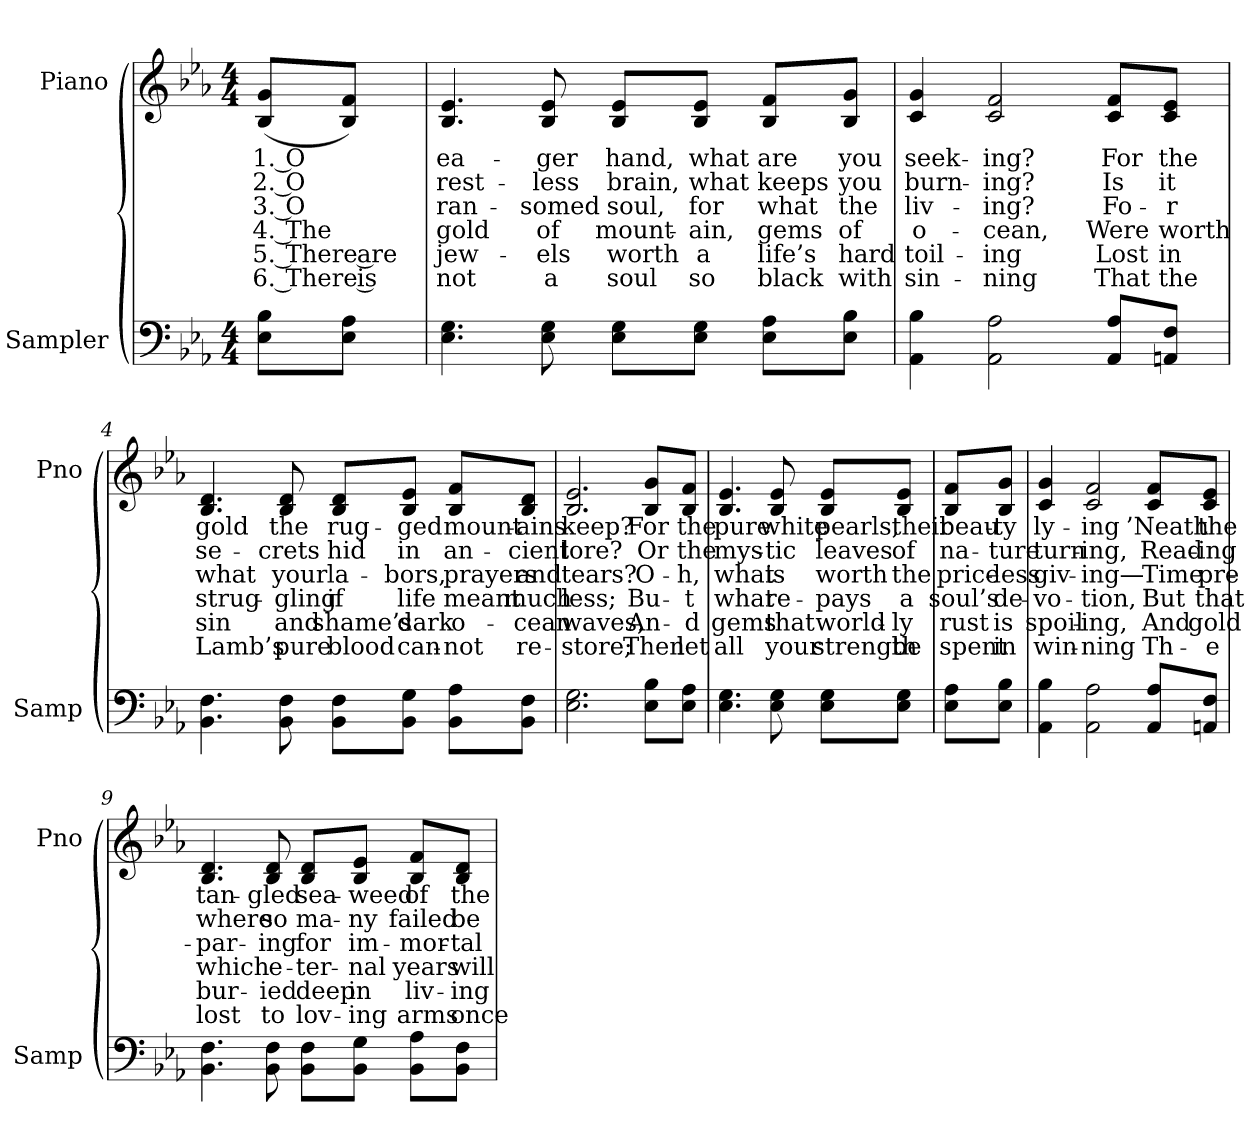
**kern	**kern	**text	**text	**text	**text	**text	**text
*part2	*part1	*part1	*part1	*part1	*part1	*part1	*part1
*staff2	*staff1	*staff1	*staff1	*staff1	*staff1	*staff1	*staff1
*I"Sampler	*I"Piano	*	*	*	*	*	*
*I'Samp	*I'Pno	*	*	*	*	*	*
*clefF4	*clefG2	*	*	*	*	*	*
*k[b-e-a-]	*k[b-e-a-]	*	*	*	*	*	*
*E-:	*E-:	*	*	*	*	*	*
*M4/4	*M4/4	*	*	*	*	*	*
=1	=1	=1	=1	=1	=1	=1	=1
8E-\ 8B-\L	(8B-/ 8g/L	1. O	2. O	3. O	4. The	5. There are	6. There is
8E-\ 8A-\J	8B-/ 8f/J)	.	.	.	.	.	.
=2	=2	=2	=2	=2	=2	=2	=2
4.E- 4.G	4.B- 4.e-	ea-	rest-	ran-	gold	jew-	not
8E- 8G	8B- 8e-	-ger	-less	-somed	of	-els	a
8E-\ 8G\L	8B-/ 8e-/L	hand,	brain,	soul,	mount-	worth	soul
8E-\ 8G\J	8B-/ 8e-/J	what	what	for	-ain,	a	so
8E-\ 8A-\L	8B-/ 8f/L	are	keeps	what	gems	life’s	black
8E-\ 8B-\J	8B-/ 8g/J	you	you	the	of	hard	with
=3	=3	=3	=3	=3	=3	=3	=3
4AA- 4B-	4c 4g	seek-	burn-	liv-	o-	toil-	sin-
2AA- 2A-	2c 2f	-ing?	-ing?	-ing?	-cean,	-ing	-ning
8AA-/ 8A-/L	8c/ 8f/L	For	Is	Fo-	Were	Lost	That
8AAn/ 8F/J	8c/ 8e-/J	the	it	-r	worth	in	the
=4	=4	=4	=4	=4	=4	=4	=4
4.BB- 4.F	4.B- 4.d	gold	se-	what	strug-	sin	Lamb’s
8BB- 8F	8B- 8d	the	-crets	your	-gling	and	pure
8BB-\ 8F\L	8B-/ 8d/L	rug-	hid	la-	if	shame’s	blood
8BB-\ 8G\J	8B-/ 8e-/J	-ged	in	-bors,	life	dark	can-
8BB-\ 8A-\L	8B-/ 8f/L	mount-	an-	prayers	meant	o-	-not
8BB-\ 8F\J	8B-/ 8d/J	-ains	-cient	and	much	-cean	re-
=5	=5	=5	=5	=5	=5	=5	=5
2.E- 2.G	2.B- 2.e-	keep?	lore?	tears?	less;	waves,	-store;
8E-\ 8B-\L	8B-/ 8g/L	For	Or	O-	Bu-	An-	Then
8E-\ 8A-\J	8B-/ 8f/J	the	the	-h,	-t	-d	let
=6	=6	=6	=6	=6	=6	=6	=6
4.E- 4.G	4.B- 4.e-	pure	mys-	what	what	gems	all
8E- 8G	8B- 8e-	white	-tic	is	re-	that	your
8E-\ 8G\L	8B-/ 8e-/L	pearls,	leaves	worth	-pays	world-	strength
8E-\ 8G\J	8B-/ 8e-/J	their	of	the	a	-ly	be
=7	=7	=7	=7	=7	=7	=7	=7
8E-\ 8A-\L	8B-/ 8f/L	beau-	na-	price-	soul’s	rust	spent
8E-\ 8B-\J	8B-/ 8g/J	-ty	-ture	-less	de-	is	in
=8	=8	=8	=8	=8	=8	=8	=8
4AA- 4B-	4c 4g	ly-	turn-	giv-	-vo-	spoil-	win-
2AA- 2A-	2c 2f	-ing	-ing,	-ing—	-tion,	-ing,	-ning
8AA-/ 8A-/L	8c/ 8f/L	’Neath	Read-	Time	But	And	Th-
8AAn/ 8F/J	8c/ 8e-/J	the	-ing	pre-	that	gold	-e
=9	=9	=9	=9	=9	=9	=9	=9
4.BB- 4.F	4.B- 4.d	tan-	where	-par-	which	bur-	lost
8BB- 8F	8B- 8d	-gled	so	-ing	e-	-ied	to
8BB-\ 8F\L	8B-/ 8d/L	sea-	ma-	for	-ter-	deep	lov-
8BB-\ 8G\J	8B-/ 8e-/J	-weed	-ny	im-	-nal	in	-ing
8BB-\ 8A-\L	8B-/ 8f/L	of	failed	-mor-	years	liv-	arms
8BB-\ 8F\J	8B-/ 8d/J	the	be-	-tal	will	-ing	once
=	=	=	=	=	=	=	=
*-	*-	*-	*-	*-	*-	*-	*-
